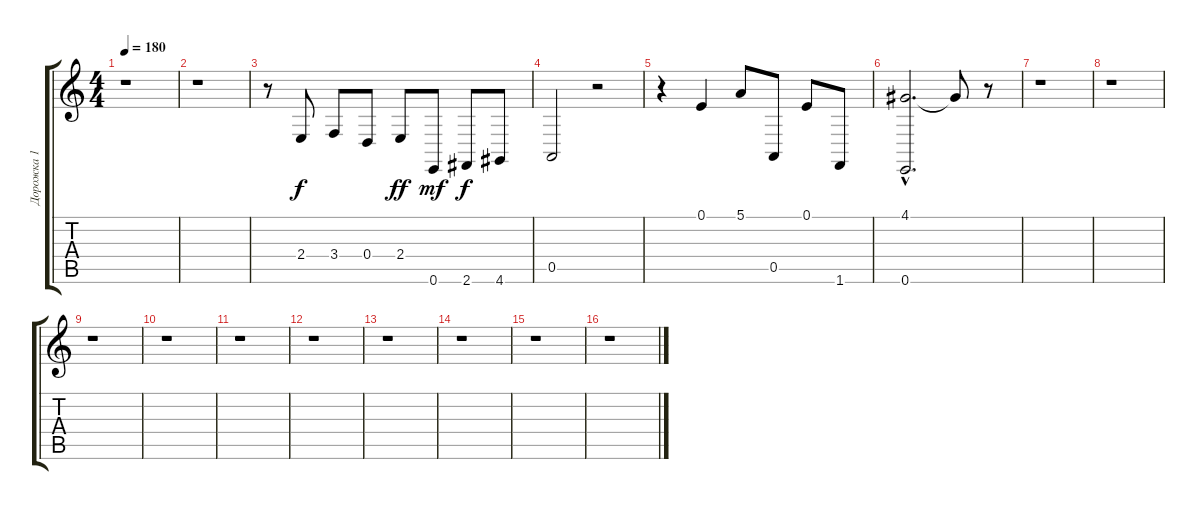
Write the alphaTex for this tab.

\track ("Дорожка 1" "Дорожка 1") {instrument acousticgrandpiano}
\staff {score tabs}
\tuning (E4 B3 G3 D3 A2 E2) {hide}
\ts (4 4)
\tempo 180
\clef g2
\ks c
r.1{dy f} |
r.1 |
r.8 2.4.8 3.4.8 0.4.8 2.4.8{dy ff} 0.6.8{dy mf} 2.6.8{dy f} 4.6.8 |
0.5.2 r.2 |
r.4 0.1.4 5.1.8 0.5.8 0.1.8 1.6.8 |
(4.1{hac} 0.6).2{d} 4.1{t}.8 r.8 |
r.1 |
r.1 |
r.1 |
r.1 |
r.1 |
r.1 |
r.1 |
r.1 |
r.1 |
r.1
